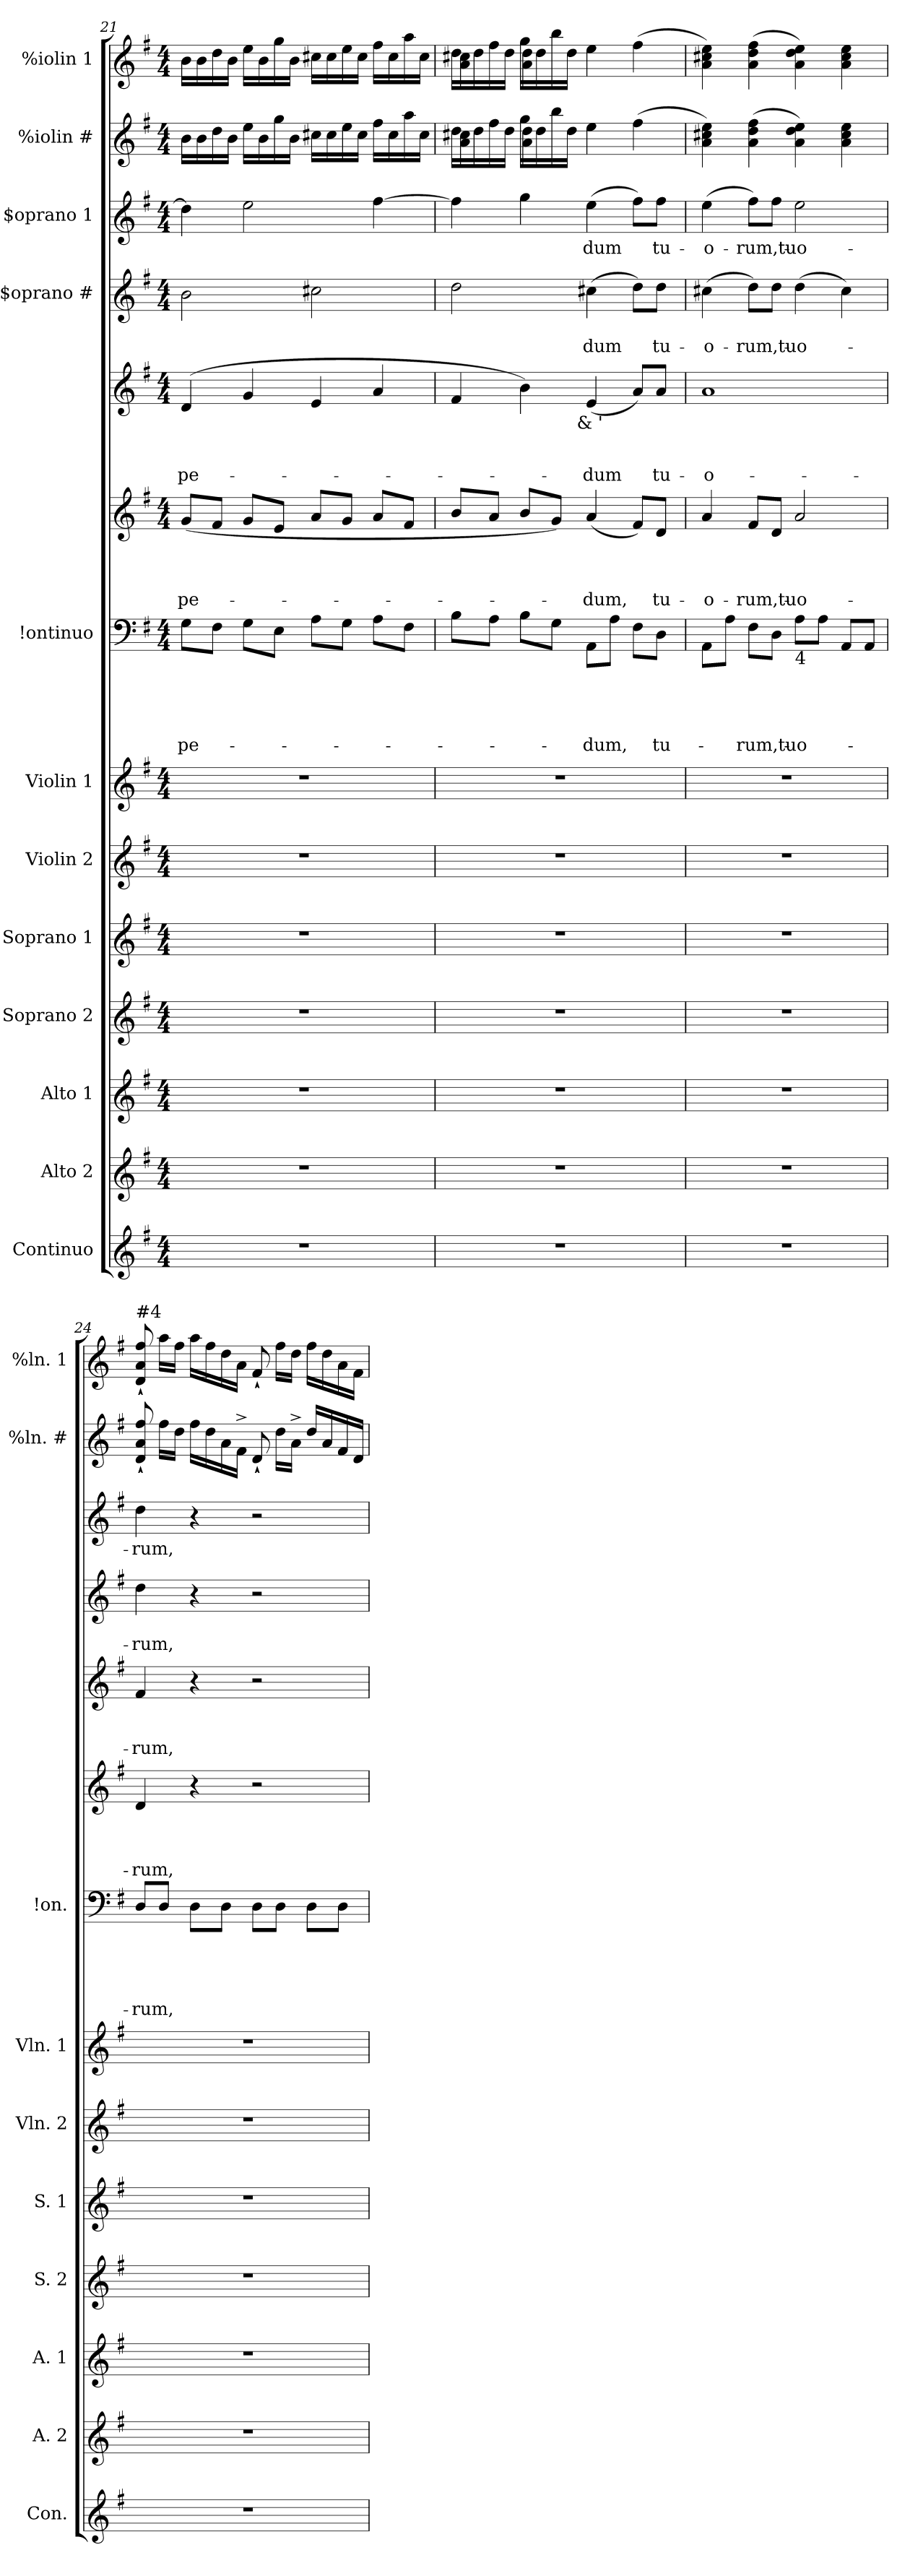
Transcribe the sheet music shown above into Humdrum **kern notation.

**kern	**kern	**kern	**kern	**kern	**kern	**kern	**kern	**text	**text	**text	**text	**text	**kern	**text	**text	**text	**text	**kern	**text	**text	**text	**kern	**text	**text	**kern	**text	**kern	**kern
*part14	*part13	*part12	*part11	*part10	*part9	*part8	*part7	*part7	*part7	*part7	*part7	*part7	*part6	*part6	*part6	*part6	*part6	*part5	*part5	*part5	*part5	*part4	*part4	*part4	*part3	*part3	*part2	*part1
*staff14	*staff13	*staff12	*staff11	*staff10	*staff9	*staff8	*staff7	*staff7	*staff7	*staff7	*staff7	*staff7	*staff6	*staff6	*staff6	*staff6	*staff6	*staff5	*staff5	*staff5	*staff5	*staff4	*staff4	*staff4	*staff3	*staff3	*staff2	*staff1
*I"Continuo	*I"Alto 2	*I"Alto 1	*I"Soprano 2	*I"Soprano 1	*I"Violin 2	*I"Violin 1	*I"!ontinuo	*	*	*	*	*	*I""lto #	*	*	*	*	*I""lto 1	*	*	*	*I"$oprano #	*	*	*I"$oprano 1	*	*I"%iolin #	*I"%iolin 1
*I'Con.	*I'A. 2	*I'A. 1	*I'S. 2	*I'S. 1	*I'Vln. 2	*I'Vln. 1	*I'!on.	*	*	*	*	*	*	*	*	*	*	*	*	*	*	*	*	*	*	*	*I'%ln. #	*I'%ln. 1
!!LO:PB:g=z
*clefG2	*clefG2	*clefG2	*clefG2	*clefG2	*clefG2	*clefG2	*clefF4	*	*	*	*	*	*clefG2	*	*	*	*	*clefG2	*	*	*	*clefG2	*	*	*clefG2	*	*clefG2	*clefG2
*k[f#]	*k[f#]	*k[f#]	*k[f#]	*k[f#]	*k[f#]	*k[f#]	*k[f#]	*	*	*	*	*	*k[f#]	*	*	*	*	*k[f#]	*	*	*	*k[f#]	*	*	*k[f#]	*	*k[f#]	*k[f#]
*G:	*G:	*G:	*G:	*G:	*G:	*G:	*G:	*	*	*	*	*	*G:	*	*	*	*	*G:	*	*	*	*G:	*	*	*G:	*	*G:	*G:
*M4/4	*M4/4	*M4/4	*M4/4	*M4/4	*M4/4	*M4/4	*M4/4	*	*	*	*	*	*M4/4	*	*	*	*	*M4/4	*	*	*	*M4/4	*	*	*M4/4	*	*M4/4	*M4/4
=21	=21	=21	=21	=21	=21	=21	=21	=21	=21	=21	=21	=21	=21	=21	=21	=21	=21	=21	=21	=21	=21	=21	=21	=21	=21	=21	=21	=21
!	!	!	!	!	!	!	!	!	!	!	!	!LO:LY:a	!	!	!	!	!LO:LY:b	!	!	!	!LO:LY:b	!	!	!	!	!	!	!
1r	1r	1r	1r	1r	1r	1r	8G>\L	.	.	.	.	pe-	(>8g/L	.	.	.	pe-	(4d/	.	.	pe-	2b\	.	.	4dd\]	.	16b\LL	16b\LL
.	.	.	.	.	.	.	.	.	.	.	.	.	.	.	.	.	.	.	.	.	.	.	.	.	.	.	16b\	16b\
.	.	.	.	.	.	.	8F#\J	.	.	.	.	.	8f#/J	.	.	.	.	.	.	.	.	.	.	.	.	.	16dd\	16dd\
.	.	.	.	.	.	.	.	.	.	.	.	.	.	.	.	.	.	.	.	.	.	.	.	.	.	.	16b\JJ	16b\JJ
.	.	.	.	.	.	.	8G>\L	.	.	.	.	.	8g/L	.	.	.	.	4g/	.	.	.	.	.	.	2ee\	.	16ee\LL	16ee\LL
.	.	.	.	.	.	.	.	.	.	.	.	.	.	.	.	.	.	.	.	.	.	.	.	.	.	.	16b\	16b\
.	.	.	.	.	.	.	8E\J	.	.	.	.	.	8e/J	.	.	.	.	.	.	.	.	.	.	.	.	.	16gg\	16gg\
.	.	.	.	.	.	.	.	.	.	.	.	.	.	.	.	.	.	.	.	.	.	.	.	.	.	.	16b\JJ	16b\JJ
.	.	.	.	.	.	.	8A\L	.	.	.	.	.	8a/L	.	.	.	.	4e/	.	.	.	2cc#X\	.	.	.	.	16cc#X\LL	16cc#X\LL
.	.	.	.	.	.	.	.	.	.	.	.	.	.	.	.	.	.	.	.	.	.	.	.	.	.	.	16cc#\	16cc#\
.	.	.	.	.	.	.	8G\J	.	.	.	.	.	8g/J	.	.	.	.	.	.	.	.	.	.	.	.	.	16ee\	16ee\
.	.	.	.	.	.	.	.	.	.	.	.	.	.	.	.	.	.	.	.	.	.	.	.	.	.	.	16cc#\JJ	16cc#\JJ
.	.	.	.	.	.	.	8A>\L	.	.	.	.	.	8a/L	.	.	.	.	4a/	.	.	.	.	.	.	[>4ff#\	.	16ff#\LL	16ff#\LL
.	.	.	.	.	.	.	.	.	.	.	.	.	.	.	.	.	.	.	.	.	.	.	.	.	.	.	16cc#\	16cc#\
.	.	.	.	.	.	.	8F#\J	.	.	.	.	.	8f#/J	.	.	.	.	.	.	.	.	.	.	.	.	.	16aa\	16aa\
.	.	.	.	.	.	.	.	.	.	.	.	.	.	.	.	.	.	.	.	.	.	.	.	.	.	.	16cc#\JJ	16cc#\JJ
=22	=22	=22	=22	=22	=22	=22	=22	=22	=22	=22	=22	=22	=22	=22	=22	=22	=22	=22	=22	=22	=22	=22	=22	=22	=22	=22	=22	=22
*	*	*	*	*	*	*	*	*	*	*	*	*	*	*	*	*	*	*^	*	*	*	*	*	*	*	*	*^	*^
*	*	*	*	*	*	*	*	*	*	*	*	*	*	*	*	*	*	*	*	*	*	*	*	*	*	*	*	*	*^	*	*^
1r	1r	1r	1r	1r	1r	1r	8B\L	.	.	.	.	.	8b/L	.	.	.	.	4f#/	4...ryy	.	.	.	2dd\	.	.	4ff#\]	.	16dd\LL	4a\ 4cc#X\	4ryy	16dd\LL	4a\ 4cc#X\	4ryy
.	.	.	.	.	.	.	.	.	.	.	.	.	.	.	.	.	.	.	.	.	.	.	.	.	.	.	.	16dd\	.	.	16dd\	.	.
.	.	.	.	.	.	.	8A\J	.	.	.	.	.	8a/J	.	.	.	.	.	.	.	.	.	.	.	.	.	.	16ff#\	.	.	16ff#\	.	.
.	.	.	.	.	.	.	.	.	.	.	.	.	.	.	.	.	.	.	.	.	.	.	.	.	.	.	.	16dd\JJ	.	.	16dd\JJ	.	.
.	.	.	.	.	.	.	8B\L	.	.	.	.	.	8b/L	.	.	.	.	4b\)	.	.	.	.	.	.	.	(4gg\	.	16gg\LL	2ryy	4a\ 4dd\	16gg\LL	2ryy	4a\ 4dd\
.	.	.	.	.	.	.	.	.	.	.	.	.	.	.	.	.	.	.	.	.	.	.	.	.	.	.	.	16dd\	.	.	16dd\	.	.
.	.	.	.	.	.	.	8G\J	.	.	.	.	.	8g/J)	.	.	.	.	.	.	.	.	.	.	.	.	.	.	16bb\	.	.	16bb\	.	.
.	.	.	.	.	.	.	.	.	.	.	.	.	.	.	.	.	.	.	.	.	.	.	.	.	.	.	.	16dd\JJ	.	.	16dd\JJ	.	.
!	!	!	!	!	!	!	!	!	!	!	!	!	!	!	!	!	!	!	!LO:TX:b:t=& '	!	!	!	!	!	!	!	!	!	!	!	!	!	!
.	.	.	.	.	.	.	.	.	.	.	.	.	.	.	.	.	.	.	2ryy	.	.	.	.	.	.	.	.	.	.	.	.	.	.
!	!	!	!	!	!	!	!	!	!	!	!	!LO:LY:a	!	!	!	!	!LO:LY:b	!	!	!	!	!LO:LY:b	!	!	!LO:LY:b	!	!LO:LY:b	!	!	!	!	!	!
.	.	.	.	.	.	.	8AA\L	.	.	.	.	-dum,	(<4a/	.	.	.	-dum,	(<4e/	.	.	.	-dum	(>4cc#X\	.	-dum	(>4ee\	-dum	4ee\	.	2ryy	4ee\	.	2ryy
.	.	.	.	.	.	.	8A\J	.	.	.	.	.	.	.	.	.	.	.	.	.	.	.	.	.	.	.	.	.	.	.	.	.	.
.	.	.	.	.	.	.	8F#\L	.	.	.	.	.	8f#/L)	.	.	.	.	8a/L)	.	.	.	.	8dd\L)	.	.	8ff#\L)	.	4ryy	(>4ff#\	.	4ryy	(>4ff#\	.
!	!	!	!	!	!	!	!	!	!	!	!	!LO:LY:a	!	!	!	!	!LO:LY:b	!	!	!	!	!LO:LY:b	!	!	!LO:LY:b	!	!LO:LY:b	!	!	!	!	!	!
.	.	.	.	.	.	.	8D\J	.	.	.	.	tu-	8d/J	.	.	.	tu-	8a/J	.	.	.	tu-	8dd\J	.	tu-	8ff#\J	tu-	.	.	.	.	.	.
.	.	.	.	.	.	.	.	.	.	.	.	.	.	.	.	.	.	.	32ryy	.	.	.	.	.	.	.	.	.	.	.	.	.	.
=23	=23	=23	=23	=23	=23	=23	=23	=23	=23	=23	=23	=23	=23	=23	=23	=23	=23	=23	=23	=23	=23	=23	=23	=23	=23	=23	=23	=23	=23	=23	=23	=23	=23
!	!	!	!	!	!	!	!	!	!	!	!	!	!	!	!	!	!LO:LY:b	!	!	!	!	!LO:LY:b	!	!	!LO:LY:b	!	!LO:LY:b	!	!	!	!	!	!
*	*	*	*	*	*	*	*	*	*	*	*	*	*	*	*	*	*	*	*	*	*	*	*	*	*	*	*	*v	*v	*v	*	*	*
*	*	*	*	*	*	*	*	*	*	*	*	*	*	*	*	*	*	*v	*v	*	*	*	*	*	*	*	*	*	*v	*v	*v
1r	1r	1r	1r	1r	1r	1r	8AA\L	.	.	.	.	.	4a/	.	.	.	-o-	1a	.	.	-o-	(>4cc#X\	.	-o-	(>4ee\	-o-	4a\ 4cc#X\ 4ee\)	4a\ 4cc#X\ 4ee\)
.	.	.	.	.	.	.	8A\J	.	.	.	.	.	.	.	.	.	.	.	.	.	.	.	.	.	.	.	.	.
!	!	!	!	!	!	!	!	!	!	!	!	!LO:LY:a	!	!	!	!	!LO:LY:b	!	!	!	!	!	!	!LO:LY:b	!	!LO:LY:b	!	!
.	.	.	.	.	.	.	8F#\L	.	.	.	.	-rum,tu-	8f#/L	.	.	.	-rum,tu-	.	.	.	.	8dd\L)	.	-rum,tu-	8ff#\L)	-rum,tu-	(>4a\ 4dd\ 4ff#\	(>4a\ 4dd\ 4ff#\
.	.	.	.	.	.	.	8D\J	.	.	.	.	.	8d/J	.	.	.	.	.	.	.	.	8dd\J	.	.	8ff#\J	.	.	.
!	!	!	!	!	!	!	!LO:TX:b:t=4	!	!	!	!	!	!	!	!	!	!	!	!	!	!	!	!	!	!	!	!	!
!	!	!	!	!	!	!	!	!	!	!	!	!LO:LY:a	!	!	!	!	!LO:LY:b	!	!	!	!	!	!	!LO:LY:b	!	!LO:LY:b	!	!
.	.	.	.	.	.	.	8A\L	.	.	.	.	-o-	2a/	.	.	.	-o-	.	.	.	.	(>4dd\	.	-o-	2ee\	-o-	4a\ 4dd\ 4ee\)	4a\ 4dd\ 4ee\)
.	.	.	.	.	.	.	8A\J	.	.	.	.	.	.	.	.	.	.	.	.	.	.	.	.	.	.	.	.	.
.	.	.	.	.	.	.	8AA</L	.	.	.	.	.	.	.	.	.	.	.	.	.	.	4cc#\)	.	.	.	.	4a\ 4cc#\ 4ee\	4a\ 4cc#\ 4ee\
.	.	.	.	.	.	.	8AA/J	.	.	.	.	.	.	.	.	.	.	.	.	.	.	.	.	.	.	.	.	.
!!LO:PB:g=z
=24	=24	=24	=24	=24	=24	=24	=24	=24	=24	=24	=24	=24	=24	=24	=24	=24	=24	=24	=24	=24	=24	=24	=24	=24	=24	=24	=24	=24
!	!	!	!	!	!	!	!	!	!	!	!	!	!	!	!	!	!	!	!	!	!	!	!	!	!	!	!	!LO:TX:a:t=#4
!	!	!	!	!	!	!	!	!	!	!	!	!LO:LY:a	!	!	!	!	!LO:LY:b	!	!	!	!LO:LY:b	!	!	!LO:LY:b	!	!LO:LY:b	!	!
1r	1r	1r	1r	1r	1r	1r	8D/L	.	.	.	.	-rum,	4d/	.	.	.	-rum,	4f#/	.	.	-rum,	4dd\	.	-rum,	4dd\	-rum,	8d/`< 8a/`< 8ff#/`<	8d/`< 8a/`< 8ff#/`<
.	.	.	.	.	.	.	8D/J	.	.	.	.	.	.	.	.	.	.	.	.	.	.	.	.	.	.	.	16ff#\LL	16aa\LL
.	.	.	.	.	.	.	.	.	.	.	.	.	.	.	.	.	.	.	.	.	.	.	.	.	.	.	16dd\JJ	16ff#\JJ
.	.	.	.	.	.	.	8D\L	.	.	.	.	.	4r	.	.	.	.	4r	.	.	.	4r	.	.	4r	.	16ff#\LL	16aa\LL
.	.	.	.	.	.	.	.	.	.	.	.	.	.	.	.	.	.	.	.	.	.	.	.	.	.	.	16dd\	16ff#\
.	.	.	.	.	.	.	8D\J	.	.	.	.	.	.	.	.	.	.	.	.	.	.	.	.	.	.	.	16a\	16dd\
.	.	.	.	.	.	.	.	.	.	.	.	.	.	.	.	.	.	.	.	.	.	.	.	.	.	.	16f#^>\JJ	16a\JJ
.	.	.	.	.	.	.	8D\L	.	.	.	.	.	2r	.	.	.	.	2r	.	.	.	2r	.	.	2r	.	8d`</	8f#`</
.	.	.	.	.	.	.	8D\J	.	.	.	.	.	.	.	.	.	.	.	.	.	.	.	.	.	.	.	16dd\LL	16ff#\LL
.	.	.	.	.	.	.	.	.	.	.	.	.	.	.	.	.	.	.	.	.	.	.	.	.	.	.	16a^>\JJ	16dd\JJ
.	.	.	.	.	.	.	8D\L	.	.	.	.	.	.	.	.	.	.	.	.	.	.	.	.	.	.	.	16dd/LL	16ff#\LL
.	.	.	.	.	.	.	.	.	.	.	.	.	.	.	.	.	.	.	.	.	.	.	.	.	.	.	16a/	16dd\
.	.	.	.	.	.	.	8D\J	.	.	.	.	.	.	.	.	.	.	.	.	.	.	.	.	.	.	.	16f#/	16a\
.	.	.	.	.	.	.	.	.	.	.	.	.	.	.	.	.	.	.	.	.	.	.	.	.	.	.	16d/JJ	16f#\JJ
=	=	=	=	=	=	=	=	=	=	=	=	=	=	=	=	=	=	=	=	=	=	=	=	=	=	=	=	=
*-	*-	*-	*-	*-	*-	*-	*-	*-	*-	*-	*-	*-	*-	*-	*-	*-	*-	*-	*-	*-	*-	*-	*-	*-	*-	*-	*-	*-
